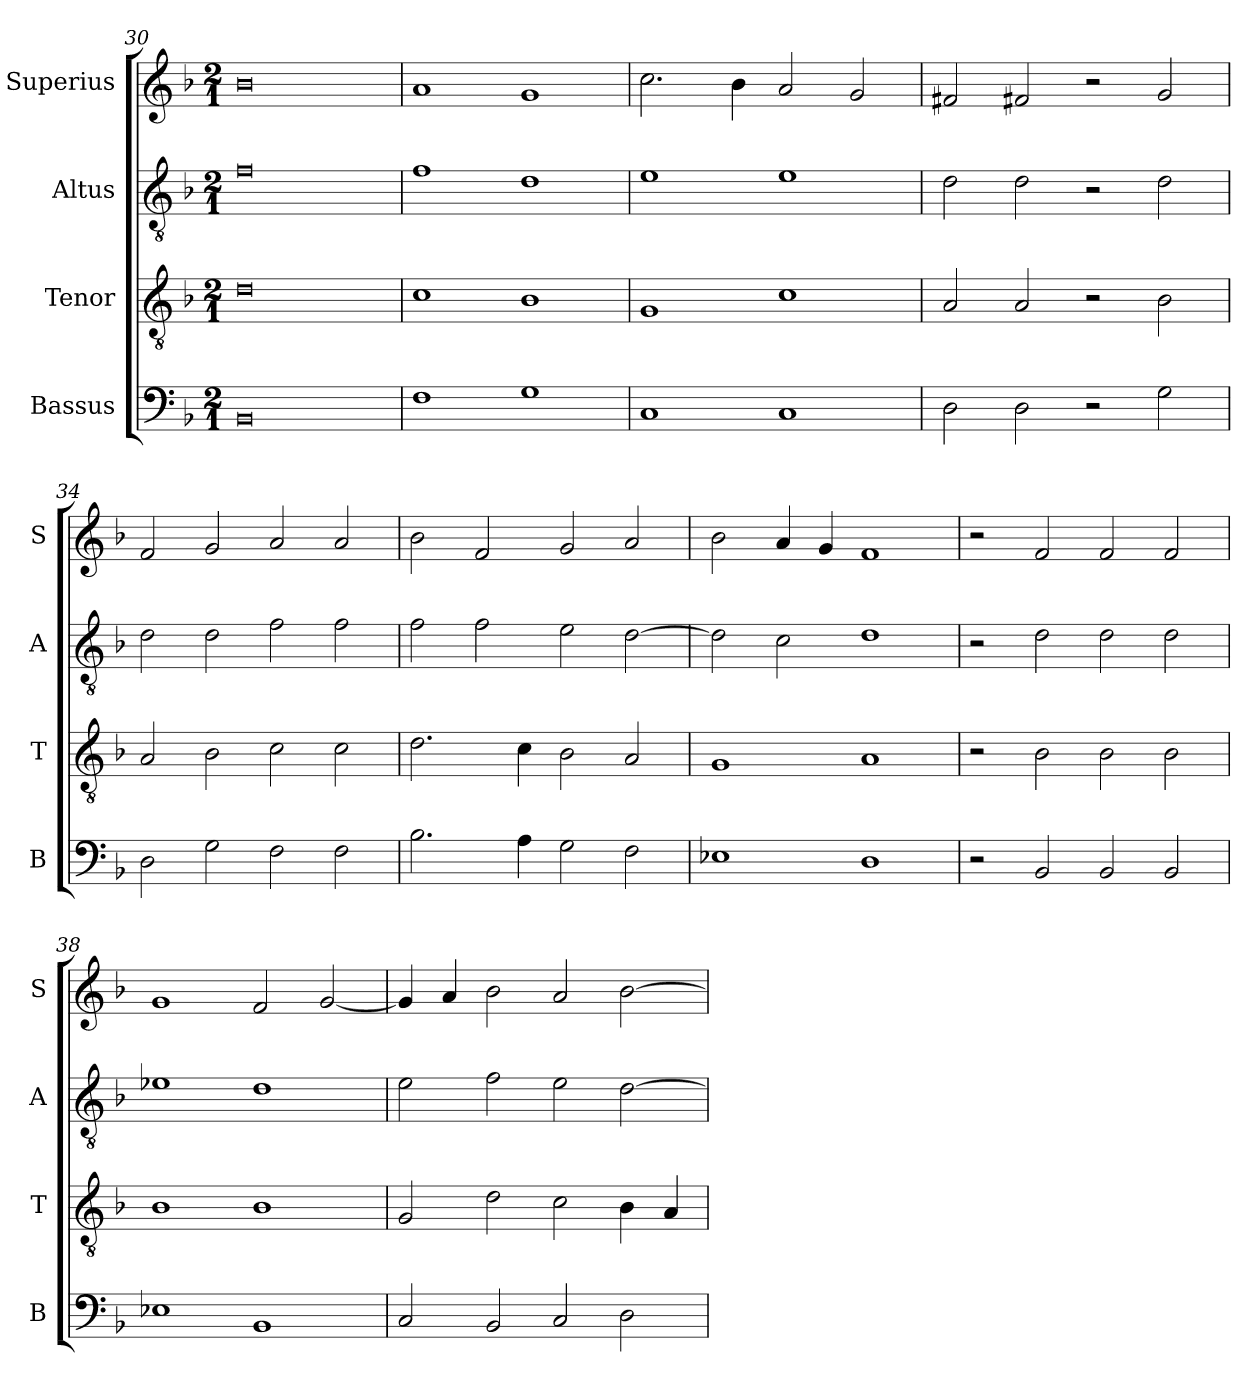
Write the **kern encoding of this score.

**kern	**kern	**kern	**kern
*part4	*part3	*part2	*part1
*staff4	*staff3	*staff2	*staff1
*I"Bassus	*I"Tenor	*I"Altus	*I"Superius
*I'B	*I'T	*I'A	*I'S
*clefF4	*clefGv2	*clefGv2	*clefG2
*k[b-]	*k[b-]	*k[b-]	*k[b-]
*F:	*F:	*F:	*F:
*M2/1	*M2/1	*M2/1	*M2/1
=30	=30	=30	=30
0BB-	0d	0f	0b-
=31	=31	=31	=31
1F	1c	1f	1a
1G	1B-	1d	1g
=32	=32	=32	=32
1C	1G	1e	2.cc
.	.	.	4b-
1C	1c	1e	2a
.	.	.	2g
=33	=33	=33	=33
2D	2A	2d	2f#X
2D	2A	2d	2f#X
2r	2r	2r	2r
2G	2B-	2d	2g
=34	=34	=34	=34
2D	2A	2d	2f
2G	2B-	2d	2g
2F	2c	2f	2a
2F	2c	2f	2a
=35	=35	=35	=35
2.B-	2.d	2f	2b-
.	.	2f	2f
4A	4c	.	.
2G	2B-	2e	2g
2F	2A	[2d	2a
=36	=36	=36	=36
1E-X	1G	2d]	2b-
.	.	2c	4a
.	.	.	4g
1D	1A	1d	1f
=37	=37	=37	=37
2r	2r	2r	2r
2BB-	2B-	2d	2f
2BB-	2B-	2d	2f
2BB-	2B-	2d	2f
=38	=38	=38	=38
1E-X	1B-	1e-X	1g
1BB-	1B-	1d	2f
.	.	.	[2g
=39	=39	=39	=39
2C	2G	2e	4g]
.	.	.	4a
2BB-	2d	2f	2b-
2C	2c	2e	2a
2D	4B-	[2d	[2b-
.	4A	.	.
=	=	=	=
*-	*-	*-	*-
